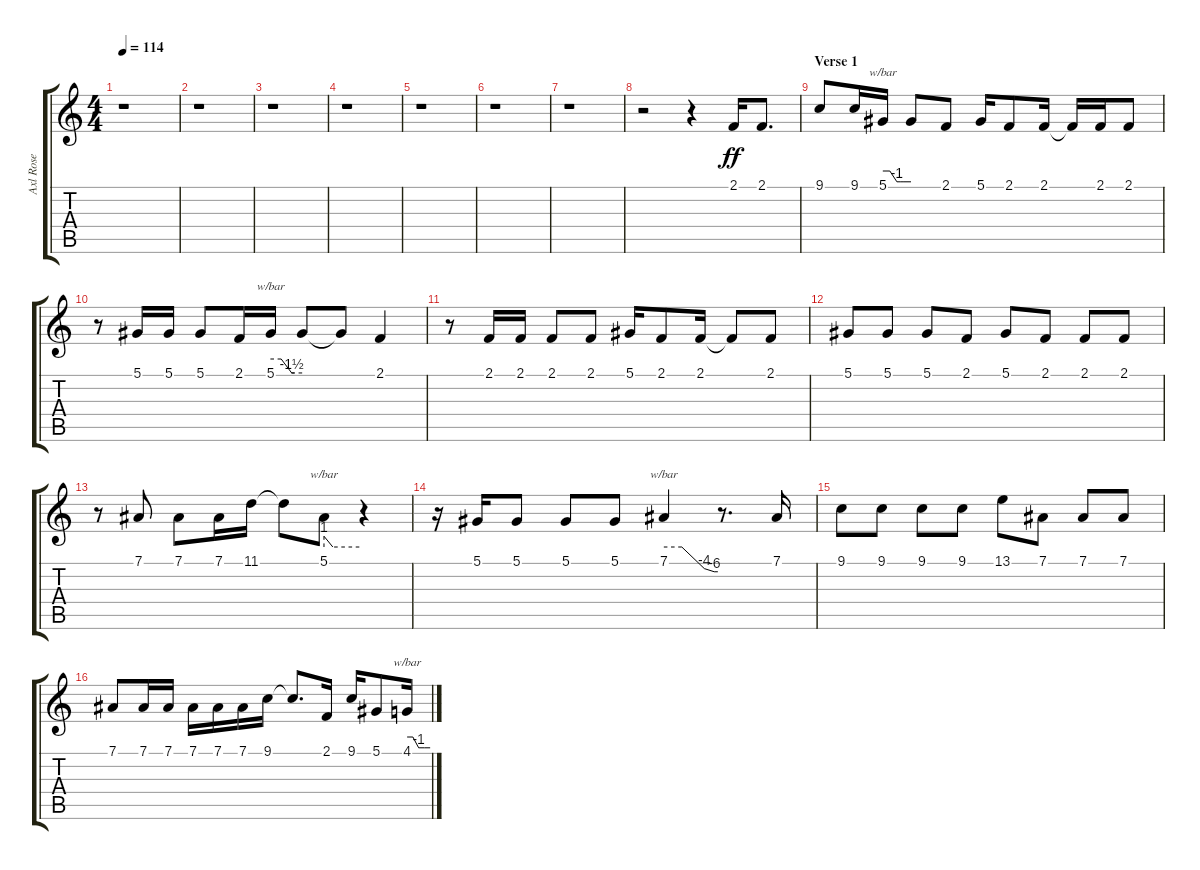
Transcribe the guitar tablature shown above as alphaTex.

\track ("Axl Rose" "Axl Rose") {instrument lead5charang}
\staff {score tabs}
\tuning (Eb4 Bb3 Gb3 Db3 Ab2 Eb2) {hide}
\ts (4 4)
\tempo 114
\clef g2
\ks c
r.1{dy ff} |
r.1 |
r.1 |
r.1 |
r.1 |
r.1 |
r.1 |
r.2 r.4 2.1.16 2.1.8{d} |
\section ("" "Verse 1")
9.1.8 9.1.16 5.1.16{tbe (custom default 0 0 15 0 30 -4 37 -4 45 -4 60 -4)} 5.1{t}.8 2.1.8 5.1.16 2.1.8 2.1.16 2.1{t}.16 2.1.16 2.1.8 |
r.8 5.1.16 5.1.16 5.1.8 2.1.16 5.1.16{tbe (custom default 0 0 20 0 40 -6 45 -6 60 -6)} 5.1{t}.8 5.1{t}.8 2.1.4 |
r.8 2.1.16 2.1.16 2.1.8 2.1.8 5.1.16 2.1.8 2.1.16 2.1{t}.8 2.1.8 |
5.1.8 5.1.8 5.1.8 2.1.8 5.1.8 2.1.8 2.1.8 2.1.8 |
r.8 7.1.8 7.1.8 7.1.16 11.1.16 11.1{t}.8 5.1.8{tbe (custom default 0 4 15 0 60 0)} r.4 |
r.16 5.1.16 5.1.8 5.1.8 5.1.8 7.1.4{tbe (custom default 0 0 20 0 45 -16 56 -24 60 -24)} r.8{d} 7.1.16 |
9.1.8 9.1.8 9.1.8 9.1.8 13.1.8 7.1.8 7.1.8 7.1.8 |
7.1.8 7.1.16 7.1.16 7.1.16 7.1.16 7.1.16 9.1.16 9.1{t}.8{d} 2.1.16 9.1.16 5.1.8 4.1.16{tbe (custom default 0 0 15 0 30 -4 45 -4 60 -4)}
